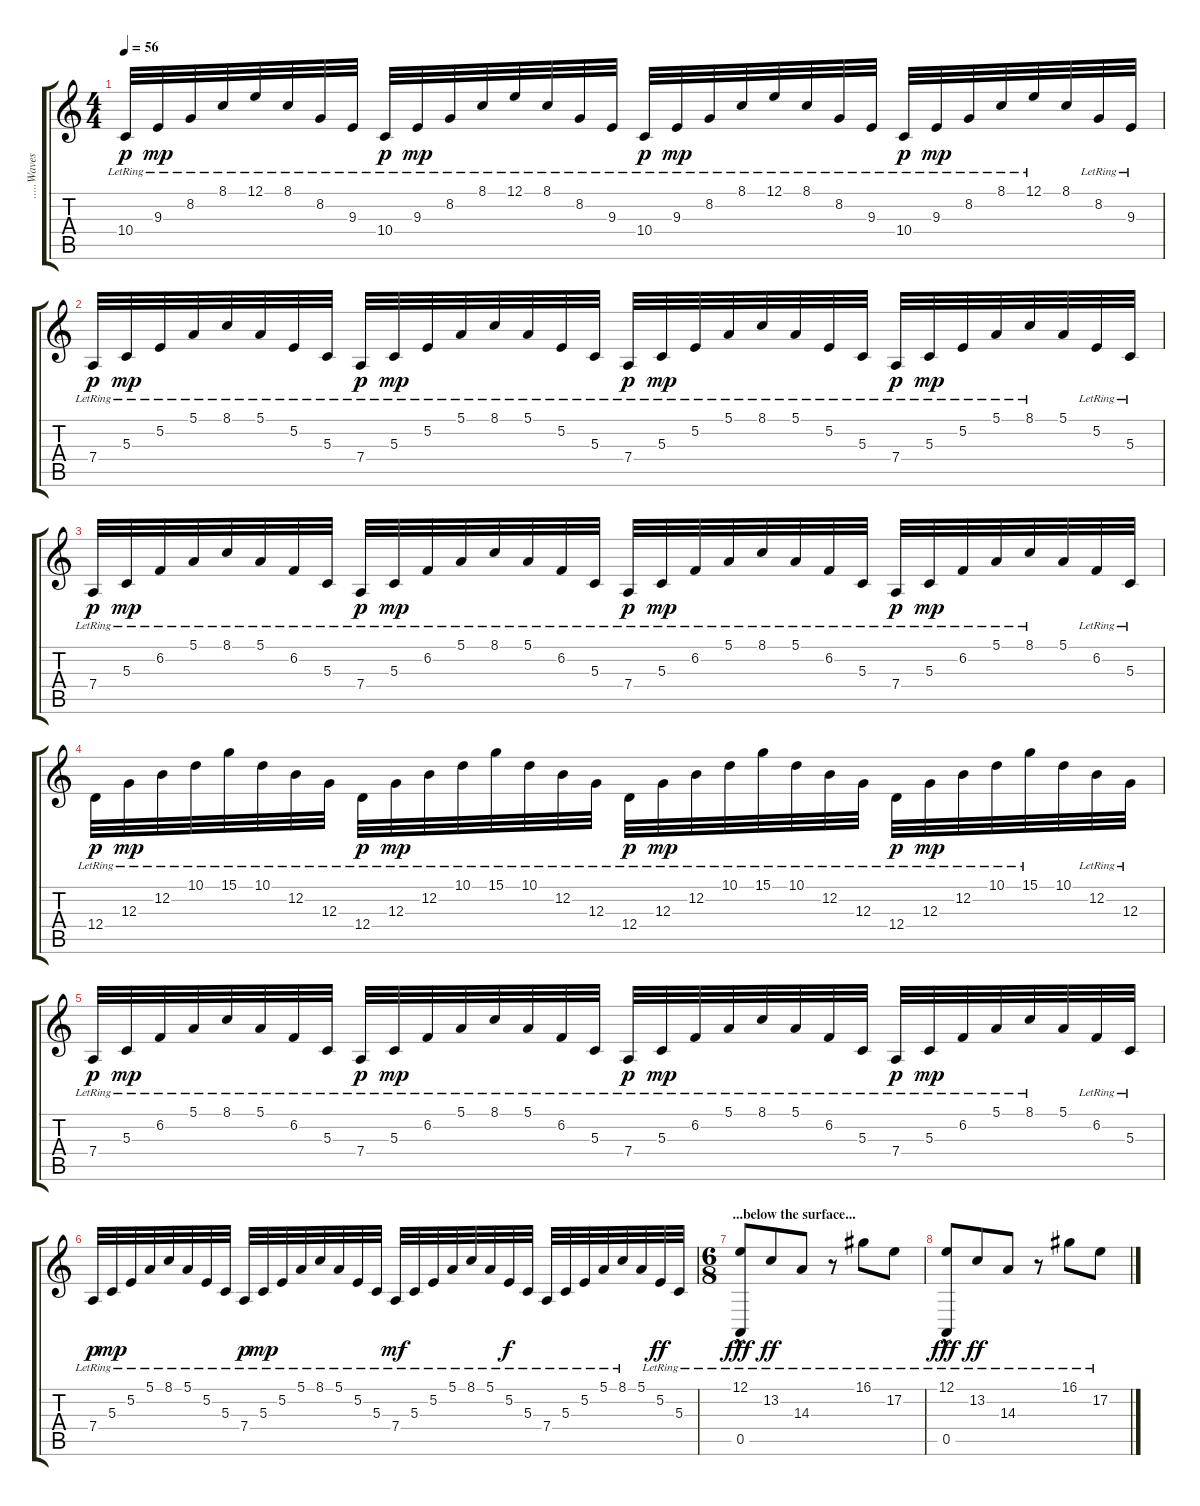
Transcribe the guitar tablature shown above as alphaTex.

\track (".....Waves....." ".....Waves") {instrument acousticgrandpiano}
\staff {score tabs}
\tuning (E4 B3 G3 D3 A2 E2) {hide}
\ts (4 4)
\tempo 56
\clef g2
\ks c
10.4{lr}.32{dy p} 9.3{lr}.32{dy mp} 8.2{lr}.32 8.1{lr}.32 12.1{lr}.32 8.1{lr}.32 8.2{lr}.32 9.3{lr}.32 10.4{lr}.32{dy p} 9.3{lr}.32{dy mp} 8.2{lr}.32 8.1{lr}.32 12.1{lr}.32 8.1{lr}.32 8.2{lr}.32 9.3{lr}.32 10.4{lr}.32{dy p} 9.3{lr}.32{dy mp} 8.2{lr}.32 8.1{lr}.32 12.1{lr}.32 8.1{lr}.32 8.2{lr}.32 9.3{lr}.32 10.4{lr}.32{dy p} 9.3{lr}.32{dy mp} 8.2{lr}.32 8.1{lr}.32 12.1{lr}.32 8.1.32 8.2{lr}.32 9.3{lr}.32 |
7.4{lr}.32{dy p} 5.3{lr}.32{dy mp} 5.2{lr}.32 5.1{lr}.32 8.1{lr}.32 5.1{lr}.32 5.2{lr}.32 5.3{lr}.32 7.4{lr}.32{dy p} 5.3{lr}.32{dy mp} 5.2{lr}.32 5.1{lr}.32 8.1{lr}.32 5.1{lr}.32 5.2{lr}.32 5.3{lr}.32 7.4{lr}.32{dy p} 5.3{lr}.32{dy mp} 5.2{lr}.32 5.1{lr}.32 8.1{lr}.32 5.1{lr}.32 5.2{lr}.32 5.3{lr}.32 7.4{lr}.32{dy p} 5.3{lr}.32{dy mp} 5.2{lr}.32 5.1{lr}.32 8.1{lr}.32 5.1.32 5.2{lr}.32 5.3{lr}.32 |
7.4{lr}.32{dy p} 5.3{lr}.32{dy mp} 6.2{lr}.32 5.1{lr}.32 8.1{lr}.32 5.1{lr}.32 6.2{lr}.32 5.3{lr}.32 7.4{lr}.32{dy p} 5.3{lr}.32{dy mp} 6.2{lr}.32 5.1{lr}.32 8.1{lr}.32 5.1{lr}.32 6.2{lr}.32 5.3{lr}.32 7.4{lr}.32{dy p} 5.3{lr}.32{dy mp} 6.2{lr}.32 5.1{lr}.32 8.1{lr}.32 5.1{lr}.32 6.2{lr}.32 5.3{lr}.32 7.4{lr}.32{dy p} 5.3{lr}.32{dy mp} 6.2{lr}.32 5.1{lr}.32 8.1{lr}.32 5.1.32 6.2{lr}.32 5.3{lr}.32 |
12.4{lr}.32{dy p} 12.3{lr}.32{dy mp} 12.2{lr}.32 10.1{lr}.32 15.1{lr}.32 10.1{lr}.32 12.2{lr}.32 12.3{lr}.32 12.4{lr}.32{dy p} 12.3{lr}.32{dy mp} 12.2{lr}.32 10.1{lr}.32 15.1{lr}.32 10.1{lr}.32 12.2{lr}.32 12.3{lr}.32 12.4{lr}.32{dy p} 12.3{lr}.32{dy mp} 12.2{lr}.32 10.1{lr}.32 15.1{lr}.32 10.1{lr}.32 12.2{lr}.32 12.3{lr}.32 12.4{lr}.32{dy p} 12.3{lr}.32{dy mp} 12.2{lr}.32 10.1{lr}.32 15.1{lr}.32 10.1.32 12.2{lr}.32 12.3{lr}.32 |
7.4{lr}.32{dy p} 5.3{lr}.32{dy mp} 6.2{lr}.32 5.1{lr}.32 8.1{lr}.32 5.1{lr}.32 6.2{lr}.32 5.3{lr}.32 7.4{lr}.32{dy p} 5.3{lr}.32{dy mp} 6.2{lr}.32 5.1{lr}.32 8.1{lr}.32 5.1{lr}.32 6.2{lr}.32 5.3{lr}.32 7.4{lr}.32{dy p} 5.3{lr}.32{dy mp} 6.2{lr}.32 5.1{lr}.32 8.1{lr}.32 5.1{lr}.32 6.2{lr}.32 5.3{lr}.32 7.4{lr}.32{dy p} 5.3{lr}.32{dy mp} 6.2{lr}.32 5.1{lr}.32 8.1{lr}.32 5.1.32 6.2{lr}.32 5.3{lr}.32 |
7.4{lr}.32{dy p} 5.3{lr}.32{dy mp} 5.2{lr}.32 5.1{lr}.32 8.1{lr}.32 5.1{lr}.32 5.2{lr}.32 5.3{lr}.32 7.4{lr}.32{dy p} 5.3{lr}.32{dy mp} 5.2{lr}.32 5.1{lr}.32 8.1{lr}.32 5.1{lr}.32 5.2{lr}.32 5.3{lr}.32 7.4{lr}.32{dy mf} 5.3{lr}.32 5.2{lr}.32 5.1{lr}.32 8.1{lr}.32 5.1{lr}.32 5.2{lr}.32{dy f} 5.3{lr}.32 7.4{lr}.32 5.3{lr}.32 5.2{lr}.32 5.1{lr}.32 8.1{lr}.32 5.1.32 5.2{lr}.32{dy ff} 5.3{lr}.32 |
\ts (6 8)
\section ("" "...below the surface...")
(12.1{lr} 0.5{hac lr}).8{dy fff} 13.2{lr}.8{dy ff} 14.3{lr}.8 r.8 16.1{lr}.8 17.2{lr}.8 |
(12.1{lr} 0.5{hac lr}).8{dy fff} 13.2{lr}.8{dy ff} 14.3{lr}.8 r.8 16.1{lr}.8 17.2{lr}.8
